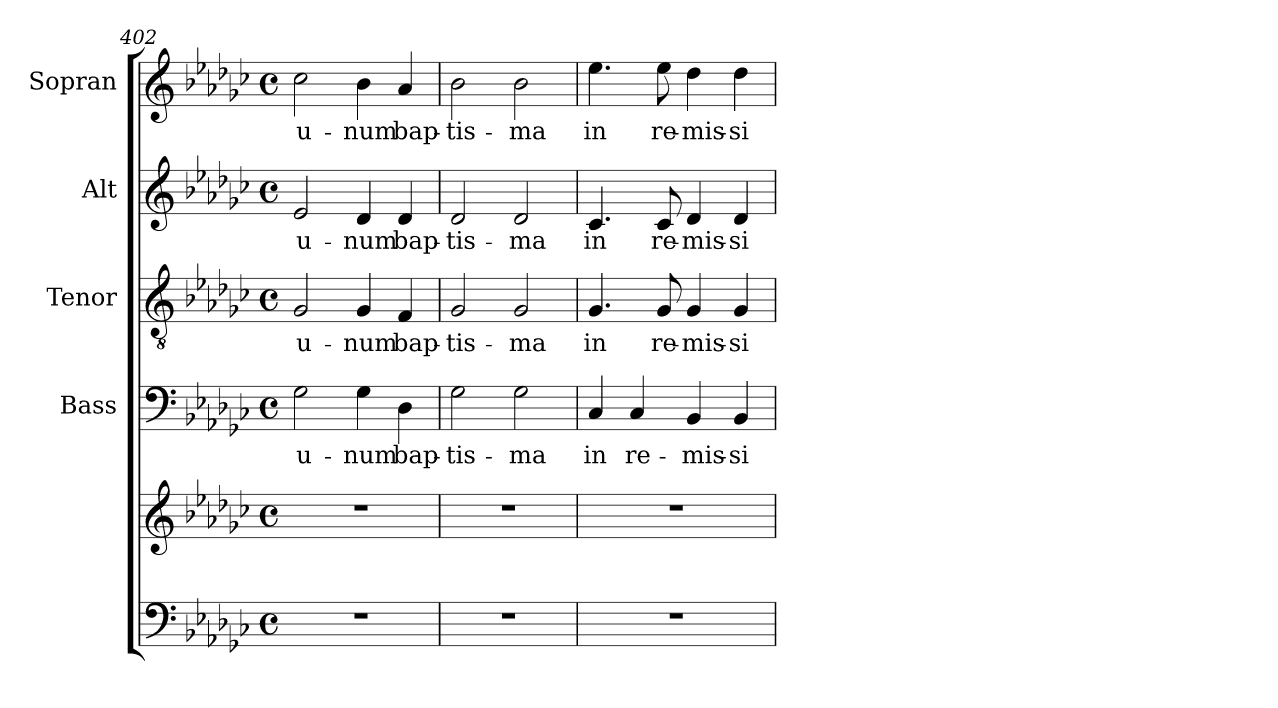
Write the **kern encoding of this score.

**kern	**kern	**kern	**text	**kern	**text	**kern	**text	**kern	**text
*part5	*part5	*part4	*part4	*part3	*part3	*part2	*part2	*part1	*part1
*staff6	*staff5	*staff4	*staff4	*staff3	*staff3	*staff2	*staff2	*staff1	*staff1
*	*	*I"Bass	*	*I"Tenor	*	*I"Alt	*	*I"Sopran	*
*	*	*I'B.	*	*I'T.	*	*I'A.	*	*I'S.	*
*clefF4	*clefG2	*clefF4	*	*clefGv2	*	*clefG2	*	*clefG2	*
*k[b-e-a-d-g-c-]	*k[b-e-a-d-g-c-]	*k[b-e-a-d-g-c-]	*	*k[b-e-a-d-g-c-]	*	*k[b-e-a-d-g-c-]	*	*k[b-e-a-d-g-c-]	*
*G-:	*G-:	*G-:	*	*G-:	*	*G-:	*	*G-:	*
*M4/4	*M4/4	*M4/4	*	*M4/4	*	*M4/4	*	*M4/4	*
*met(c)	*met(c)	*met(c)	*	*met(c)	*	*met(c)	*	*met(c)	*
=402	=402	=402	=402	=402	=402	=402	=402	=402	=402
!	!	!	!LO:LY:b	!	!LO:LY:b	!	!LO:LY:b	!	!LO:LY:b
1r	1r	2G-\	u-	2G-/	u-	2e-/	u-	2cc-\	u-
!	!	!	!LO:LY:b	!	!LO:LY:b	!	!LO:LY:b	!	!LO:LY:b
.	.	4G-\	-num	4G-/	-num	4d-/	-num	4b-\	-num
!	!	!	!LO:LY:b	!	!LO:LY:b	!	!LO:LY:b	!	!LO:LY:b
.	.	4D-\	bap-	4F/	bap-	4d-/	bap-	4a-/	bap-
=403	=403	=403	=403	=403	=403	=403	=403	=403	=403
!	!	!	!LO:LY:b	!	!LO:LY:b	!	!LO:LY:b	!	!LO:LY:b
1r	1r	2G-\	-tis-	2G-/	-tis-	2d-/	-tis-	2b-\	-tis-
!	!	!	!LO:LY:b	!	!LO:LY:b	!	!LO:LY:b	!	!LO:LY:b
.	.	2G-\	-ma	2G-/	-ma	2d-/	-ma	2b-\	-ma
=404	=404	=404	=404	=404	=404	=404	=404	=404	=404
!	!	!	!LO:LY:b	!	!LO:LY:b	!	!LO:LY:b	!	!LO:LY:b
1r	1r	4C-/	in	4.G-/	in	4.c-/	in	4.ee-\	in
!	!	!	!LO:LY:b	!	!	!	!	!	!
.	.	4C-/	re-	.	.	.	.	.	.
!	!	!	!	!	!LO:LY:b	!	!LO:LY:b	!	!LO:LY:b
.	.	.	.	8G-/	re-	8c-/	re-	8ee-\	re-
!	!	!	!LO:LY:b	!	!LO:LY:b	!	!LO:LY:b	!	!LO:LY:b
.	.	4BB-/	-mis-	4G-/	-mis-	4d-/	-mis-	4dd-\	-mis-
!	!	!	!LO:LY:b	!	!LO:LY:b	!	!LO:LY:b	!	!LO:LY:b
.	.	4BB-/	-si-	4G-/	-si-	4d-/	-si-	4dd-\	-si-
=	=	=	=	=	=	=	=	=	=
*-	*-	*-	*-	*-	*-	*-	*-	*-	*-
